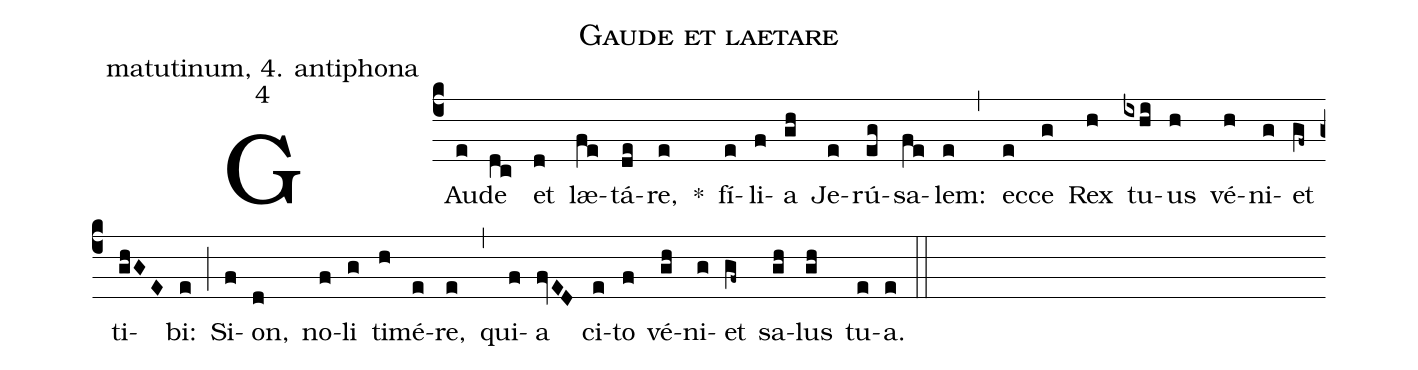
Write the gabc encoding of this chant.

name: Gaude et laetare;
office-part: matutinum, 4. antiphona;
mode: 4;
%%
(c4)
GAu(e)de(dc) et(d) læ(fe)tá(de)re,(e) *()
fí(e)li(f)a(gh) Je(e)rú(eg)sa(fe)lem:(e) (,)
ec(e)ce(g) Rex(h) tu(ixhi)us(h) vé(h)ni(g)et(gf~) ti(ghGE)bi:(e) (;)
Si(f)on,(d) no(f)li(g) ti(h)mé(e)re,(e) (,)
qui(f)a(fvED) ci(e)to(f) vé(gh)ni(g)et(gf~) sa(gh)lus(gh) tu(e)a.(e) (::)
